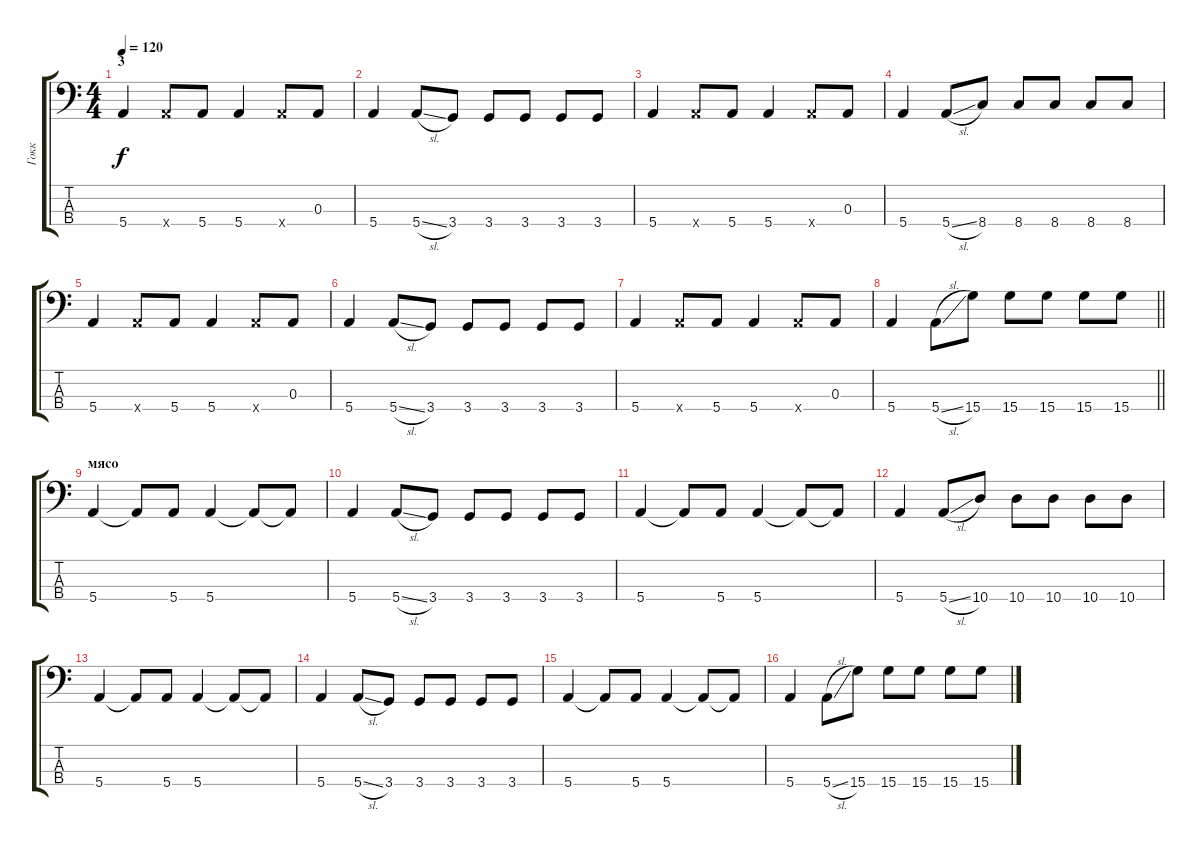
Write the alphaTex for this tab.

\track ("Гокк" "Гокк") {instrument electricbassfinger}
\staff {score tabs}
\tuning (G2 D2 A1 E1) {hide}
\ts (4 4)
\section ("" "3")
\tempo 120
\clef f4
\ks c
5.4.4{dy f} 5.4{x}.8 5.4.8 5.4.4 5.4{x}.8 0.3.8 |
5.4.4 5.4{sl}.8 3.4.8 3.4.8 3.4.8 3.4.8 3.4.8 |
5.4.4 5.4{x}.8 5.4.8 5.4.4 5.4{x}.8 0.3.8 |
5.4.4 5.4{sl}.8 8.4.8 8.4.8 8.4.8 8.4.8 8.4.8 |
5.4.4 5.4{x}.8 5.4.8 5.4.4 5.4{x}.8 0.3.8 |
5.4.4 5.4{sl}.8 3.4.8 3.4.8 3.4.8 3.4.8 3.4.8 |
5.4.4 5.4{x}.8 5.4.8 5.4.4 5.4{x}.8 0.3.8 |
\barLineRight lightlight
5.4.4 5.4{sl}.8 15.4.8 15.4.8 15.4.8 15.4.8 15.4.8 |
\section ("" "мясо")
5.4.4 5.4{t}.8 5.4.8 5.4.4 5.4{t}.8 5.4{t}.8 |
5.4.4 5.4{sl}.8 3.4.8 3.4.8 3.4.8 3.4.8 3.4.8 |
5.4.4 5.4{t}.8 5.4.8 5.4.4 5.4{t}.8 5.4{t}.8 |
5.4.4 5.4{sl}.8 10.4.8 10.4.8 10.4.8 10.4.8 10.4.8 |
5.4.4 5.4{t}.8 5.4.8 5.4.4 5.4{t}.8 5.4{t}.8 |
5.4.4 5.4{sl}.8 3.4.8 3.4.8 3.4.8 3.4.8 3.4.8 |
5.4.4 5.4{t}.8 5.4.8 5.4.4 5.4{t}.8 5.4{t}.8 |
5.4.4 5.4{sl}.8 15.4.8 15.4.8 15.4.8 15.4.8 15.4.8
